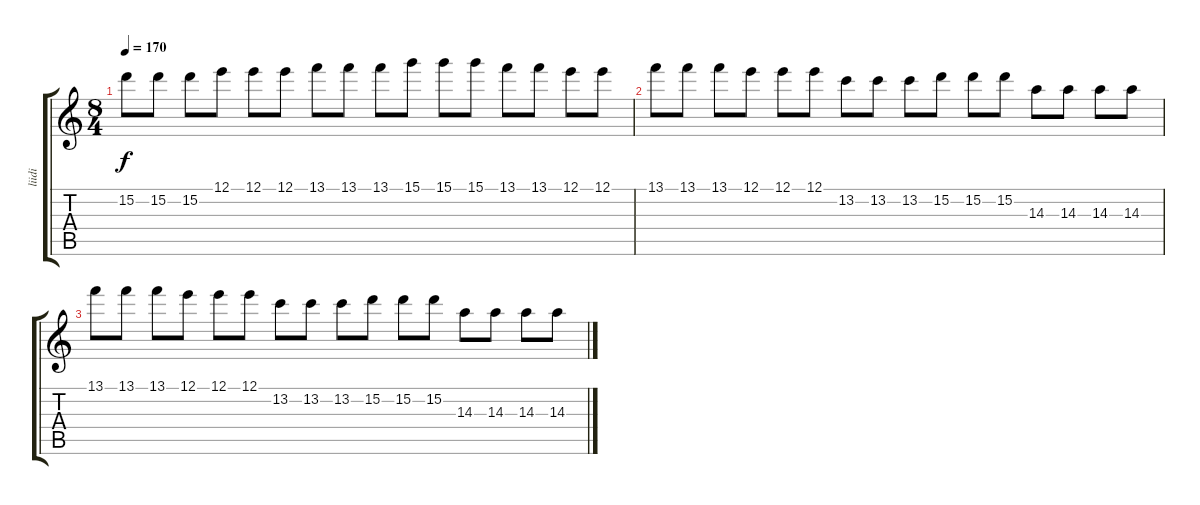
\track ("liidi" "liidi") {instrument distortionguitar}
\staff {score tabs}
\tuning (E4 B3 G3 D3 A2 D2) {hide}
\ts (8 4)
\tempo 170
\clef g2
\ks c
15.2.8{dy f} 15.2.8 15.2.8 12.1.8 12.1.8 12.1.8 13.1.8 13.1.8 13.1.8 15.1.8 15.1.8 15.1.8 13.1.8 13.1.8 12.1.8 12.1.8 |
13.1.8 13.1.8 13.1.8 12.1.8 12.1.8 12.1.8 13.2.8 13.2.8 13.2.8 15.2.8 15.2.8 15.2.8 14.3.8 14.3.8 14.3.8 14.3.8 |
13.1.8 13.1.8 13.1.8 12.1.8 12.1.8 12.1.8 13.2.8 13.2.8 13.2.8 15.2.8 15.2.8 15.2.8 14.3.8 14.3.8 14.3.8 14.3.8
